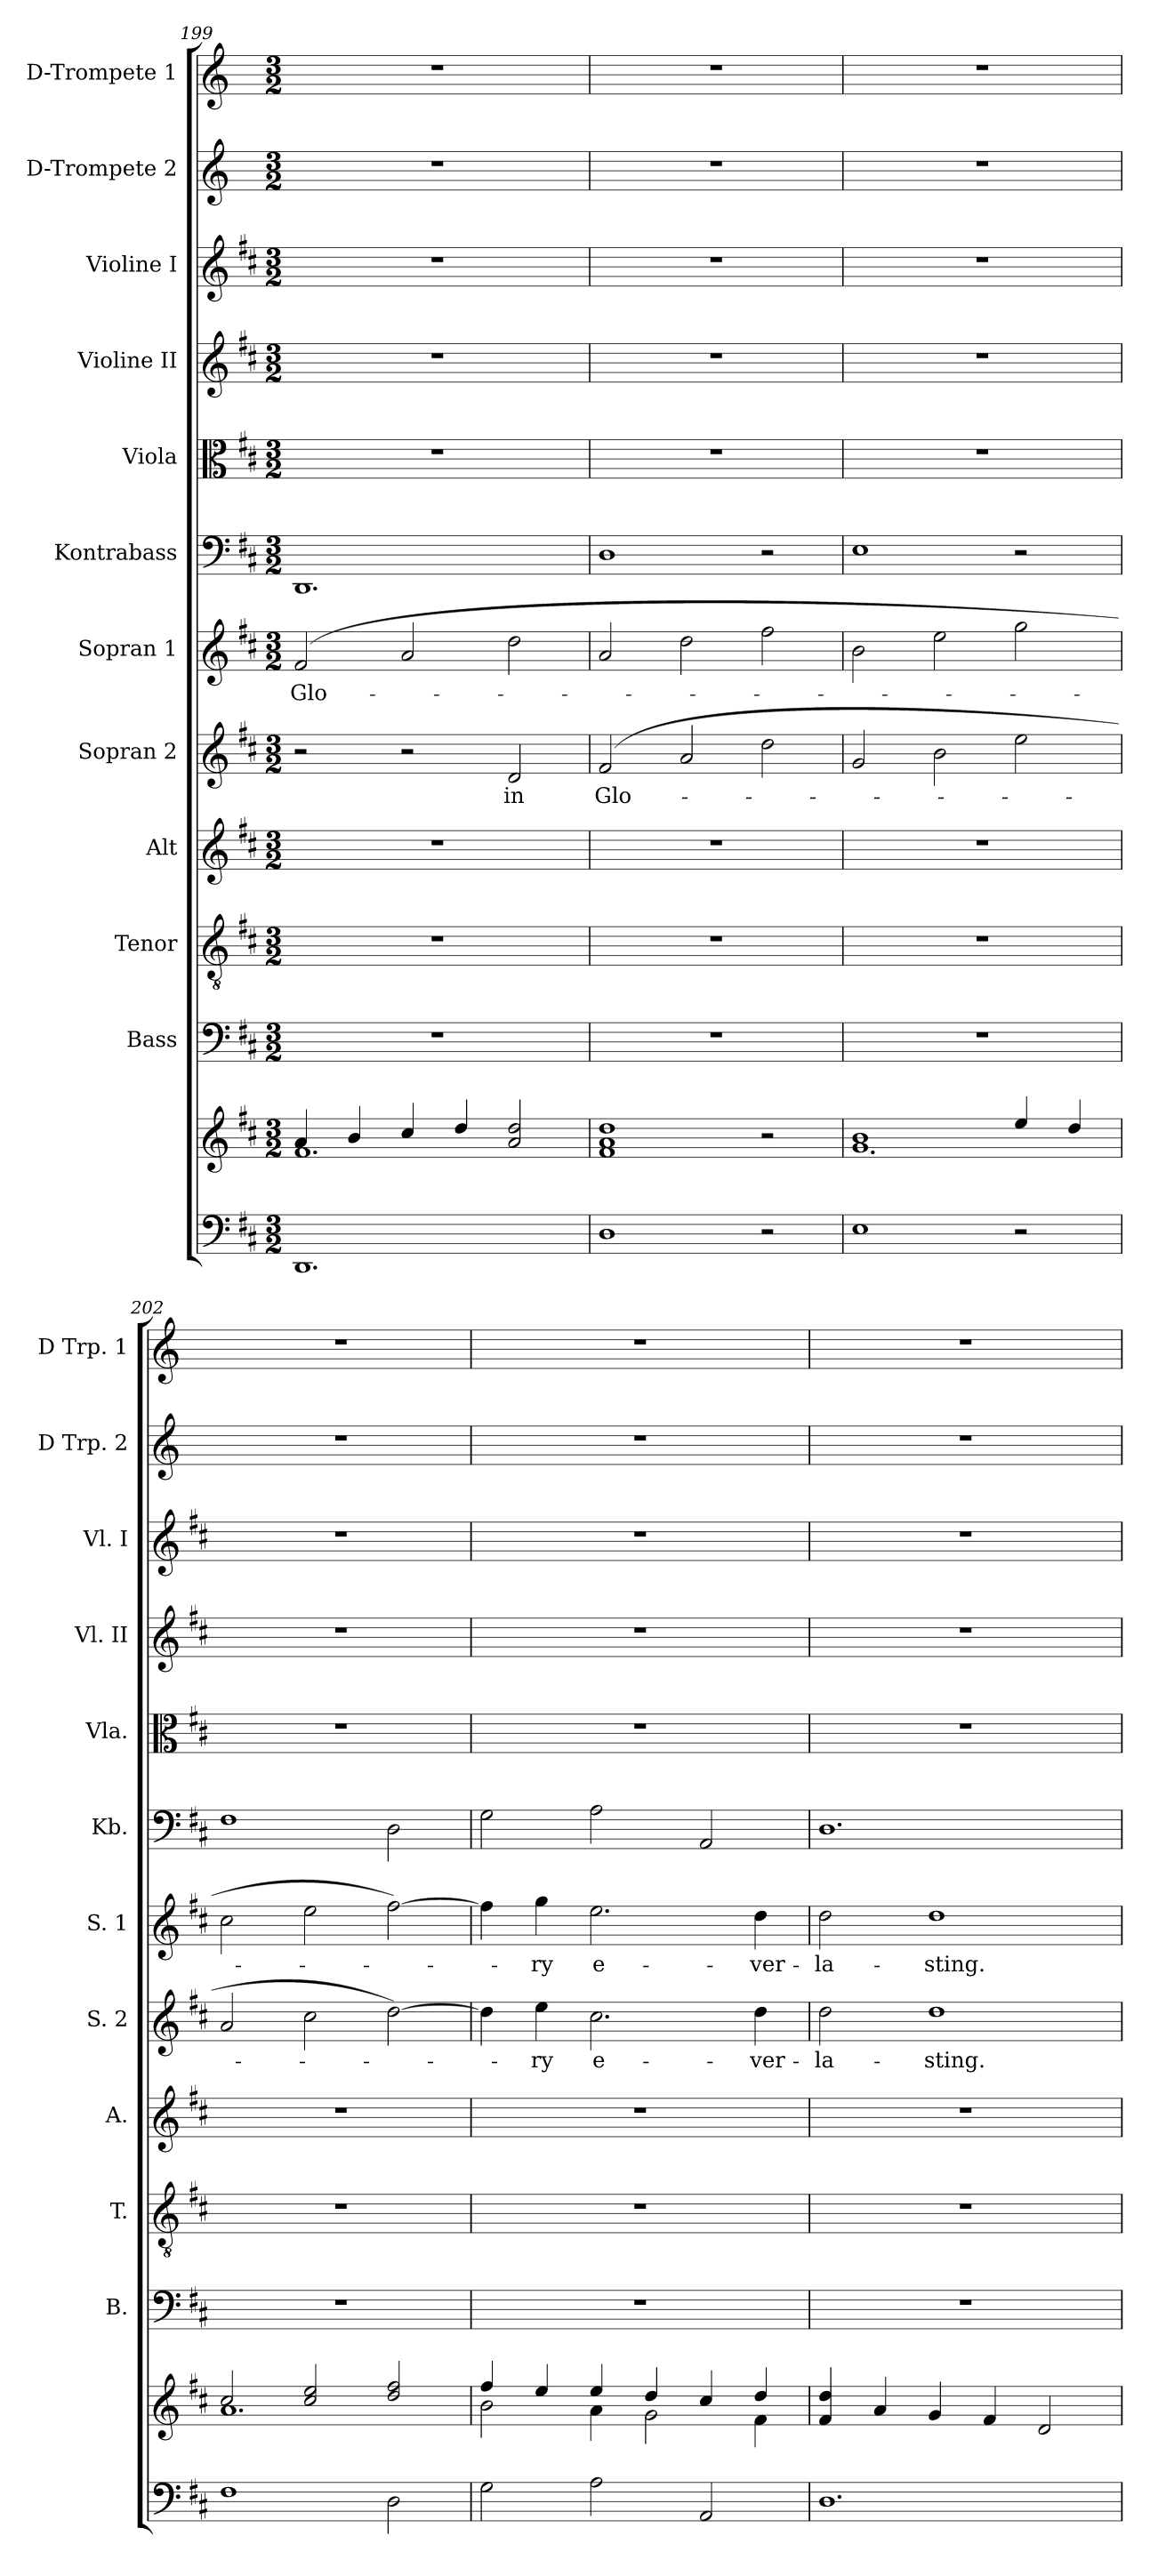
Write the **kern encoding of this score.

**kern	**kern	**kern	**kern	**kern	**kern	**text	**kern	**text	**kern	**kern	**kern	**kern	**kern	**kern
*part12	*part12	*part11	*part10	*part9	*part8	*part8	*part7	*part7	*part6	*part5	*part4	*part3	*part2	*part1
*staff13	*staff12	*staff11	*staff10	*staff9	*staff8	*staff8	*staff7	*staff7	*staff6	*staff5	*staff4	*staff3	*staff2	*staff1
*	*	*I"Bass	*I"Tenor	*I"Alt	*I"Sopran 2	*	*I"Sopran 1	*	*I"Kontrabass	*I"Viola	*I"Violine II	*I"Violine I	*I"D-Trompete 2	*I"D-Trompete 1
*	*	*I'B.	*I'T.	*I'A.	*I'S. 2	*	*I'S. 1	*	*I'Kb.	*I'Vla.	*I'Vl. II	*I'Vl. I	*I'D Trp. 2	*I'D Trp. 1
*clefF4	*clefG2	*clefF4	*clefGv2	*clefG2	*clefG2	*	*clefG2	*	*clefF4	*clefC3	*clefG2	*clefG2	*clefG2	*clefG2
*	*	*	*	*	*	*	*	*	*ITrd7c12	*	*	*	*ITrd-1c-2	*ITrd-1c-2
*k[f#c#]	*k[f#c#]	*k[f#c#]	*k[f#c#]	*k[f#c#]	*k[f#c#]	*	*k[f#c#]	*	*k[f#c#]	*k[f#c#]	*k[f#c#]	*k[f#c#]	*k[f#c#]	*k[f#c#]
*D:	*D:	*D:	*D:	*D:	*D:	*	*D:	*	*D:	*D:	*D:	*D:	*D:	*D:
*M3/2	*M3/2	*M3/2	*M3/2	*M3/2	*M3/2	*	*M3/2	*	*M3/2	*M3/2	*M3/2	*M3/2	*M3/2	*M3/2
=199	=199	=199	=199	=199	=199	=199	=199	=199	=199	=199	=199	=199	=199	=199
*	*^	*	*	*	*	*	*	*	*	*	*	*	*	*
!	!	!	!	!	!	!	!	!	!LO:LY:b	!	!	!	!	!	!
1.DD	4a/	1.f#	1.r	1.r	1.r	2r	.	(2f#/	Glo-	1.DDD	1.r	1.r	1.r	1.r	1.r
.	4b/	.	.	.	.	.	.	.	.	.	.	.	.	.	.
.	4cc#/	.	.	.	.	2r	.	2a/	.	.	.	.	.	.	.
.	4dd/	.	.	.	.	.	.	.	.	.	.	.	.	.	.
!	!	!	!	!	!	!	!LO:LY:b	!	!	!	!	!	!	!	!
.	2a/ 2dd/	.	.	.	.	2d/	in	2dd\	.	.	.	.	.	.	.
*	*v	*v	*	*	*	*	*	*	*	*	*	*	*	*	*
=200	=200	=200	=200	=200	=200	=200	=200	=200	=200	=200	=200	=200	=200	=200
!	!	!	!	!	!	!LO:LY:b	!	!	!	!	!	!	!	!
1D	1f# 1a 1dd	1.r	1.r	1.r	(2f#/	Glo-	2a/	.	1DD	1.r	1.r	1.r	1.r	1.r
.	.	.	.	.	2a/	.	2dd\	.	.	.	.	.	.	.
2r	2r	.	.	.	2dd\	.	2ff#\	.	2r	.	.	.	.	.
=201	=201	=201	=201	=201	=201	=201	=201	=201	=201	=201	=201	=201	=201	=201
*	*^	*	*	*	*	*	*	*	*	*	*	*	*	*
1E	1b	1.g	1.r	1.r	1.r	2g/	.	2b\	.	1EE	1.r	1.r	1.r	1.r	1.r
.	.	.	.	.	.	2b\	.	2ee\	.	.	.	.	.	.	.
2r	4ee/	.	.	.	.	2ee\	.	2gg\	.	2r	.	.	.	.	.
.	4dd/	.	.	.	.	.	.	.	.	.	.	.	.	.	.
=202	=202	=202	=202	=202	=202	=202	=202	=202	=202	=202	=202	=202	=202	=202	=202
1F#	2cc#/	1.a	1.r	1.r	1.r	2a/	.	2cc#\	.	1FF#	1.r	1.r	1.r	1.r	1.r
.	2cc#/ 2ee/	.	.	.	.	2cc#\	.	2ee\	.	.	.	.	.	.	.
2D\	2dd/ 2ff#/	.	.	.	.	[2dd\)	.	[2ff#\)	.	2DD\	.	.	.	.	.
=203	=203	=203	=203	=203	=203	=203	=203	=203	=203	=203	=203	=203	=203	=203	=203
2G\	4ff#/	2b\	1.r	1.r	1.r	4dd\]	.	4ff#\]	.	2GG\	1.r	1.r	1.r	1.r	1.r
!	!	!	!	!	!	!	!LO:LY:b	!	!LO:LY:b	!	!	!	!	!	!
.	4ee/	.	.	.	.	4ee\	-ry	4gg\	-ry	.	.	.	.	.	.
!	!	!	!	!	!	!	!LO:LY:b	!	!LO:LY:b	!	!	!	!	!	!
2A\	4ee/	4a\	.	.	.	2.cc#\	e-	2.ee\	e-	2AA\	.	.	.	.	.
.	4dd/	2g\	.	.	.	.	.	.	.	.	.	.	.	.	.
2AA/	4cc#/	.	.	.	.	.	.	.	.	2AAA/	.	.	.	.	.
!	!	!	!	!	!	!	!LO:LY:b	!	!LO:LY:b	!	!	!	!	!	!
.	4dd/	4f#\	.	.	.	4dd\	-ver-	4dd\	-ver-	.	.	.	.	.	.
!!LO:PB:g=z
=204	=204	=204	=204	=204	=204	=204	=204	=204	=204	=204	=204	=204	=204	=204	=204
!	!	!	!	!	!	!	!LO:LY:b	!	!LO:LY:b	!	!	!	!	!	!
*	*v	*v	*	*	*	*	*	*	*	*	*	*	*	*	*
1.D	4f#/ 4dd/	1.r	1.r	1.r	2dd\	-la-	2dd\	-la-	1.DD	1.r	1.r	1.r	1.r	1.r
.	4a/	.	.	.	.	.	.	.	.	.	.	.	.	.
!	!	!	!	!	!	!LO:LY:b	!	!LO:LY:b	!	!	!	!	!	!
.	4g/	.	.	.	1dd	-sting.	1dd	-sting.	.	.	.	.	.	.
.	4f#/	.	.	.	.	.	.	.	.	.	.	.	.	.
.	2d/	.	.	.	.	.	.	.	.	.	.	.	.	.
=	=	=	=	=	=	=	=	=	=	=	=	=	=	=
*-	*-	*-	*-	*-	*-	*-	*-	*-	*-	*-	*-	*-	*-	*-
